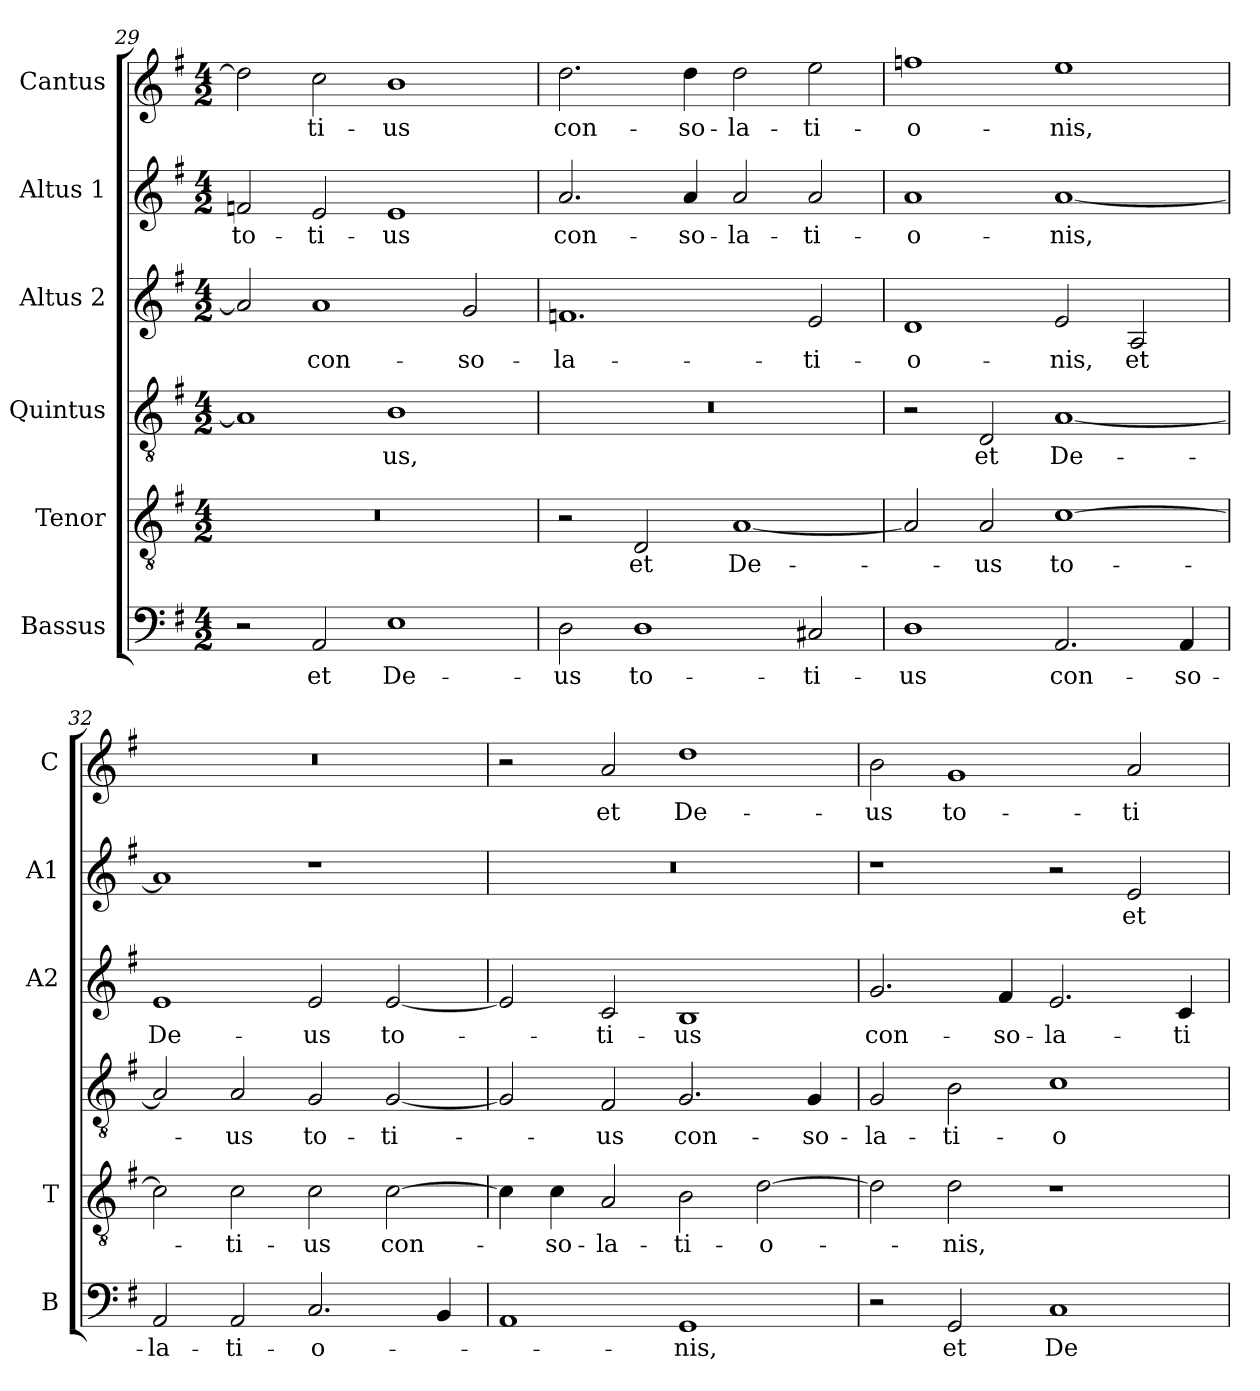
**kern	**text	**kern	**text	**kern	**text	**kern	**text	**kern	**text	**kern	**text
*part6	*part6	*part5	*part5	*part4	*part4	*part3	*part3	*part2	*part2	*part1	*part1
*staff6	*staff6	*staff5	*staff5	*staff4	*staff4	*staff3	*staff3	*staff2	*staff2	*staff1	*staff1
*I"Bassus	*	*I"Tenor	*	*I"Quintus	*	*I"Altus 2	*	*I"Altus 1	*	*I"Cantus	*
*I'B	*	*I'T	*	*	*	*I'A2	*	*I'A1	*	*I'C	*
*clefF4	*	*clefGv2	*	*clefGv2	*	*clefG2	*	*clefG2	*	*clefG2	*
*k[f#]	*	*k[f#]	*	*k[f#]	*	*k[f#]	*	*k[f#]	*	*k[f#]	*
*G:	*	*G:	*	*G:	*	*G:	*	*G:	*	*G:	*
*M4/2	*	*M4/2	*	*M4/2	*	*M4/2	*	*M4/2	*	*M4/2	*
=29	=29	=29	=29	=29	=29	=29	=29	=29	=29	=29	=29
!	!	!	!	!	!	!	!	!	!LO:LY:b	!	!
2r	.	0r	.	1A]	.	2a/]	.	2fn/	to-	2dd\]	.
!	!LO:LY:b	!	!	!	!	!	!LO:LY:b	!	!LO:LY:b	!	!LO:LY:b
2AA/	et	.	.	.	.	1a	con-	2e/	-ti-	2cc\	-ti-
!	!LO:LY:b	!	!	!	!LO:LY:b	!	!	!	!LO:LY:b	!	!LO:LY:b
1E	De-	.	.	1B	-us,	.	.	1e	-us	1b	-us
!	!	!	!	!	!	!	!LO:LY:b	!	!	!	!
.	.	.	.	.	.	2g/	-so-	.	.	.	.
!!LO:PB:g=z
=30	=30	=30	=30	=30	=30	=30	=30	=30	=30	=30	=30
!	!LO:LY:b	!	!	!	!	!	!LO:LY:b	!	!LO:LY:b	!	!LO:LY:b
2D\	-us	2r	.	0r	.	1.fn	-la-	2.a/	con-	2.dd\	con-
!	!LO:LY:b	!	!LO:LY:b	!	!	!	!	!	!	!	!
1D	to-	2D/	et	.	.	.	.	.	.	.	.
!	!	!	!	!	!	!	!	!	!LO:LY:b	!	!LO:LY:b
.	.	.	.	.	.	.	.	4a/	-so-	4dd\	-so-
!	!	!	!LO:LY:b	!	!	!	!	!	!LO:LY:b	!	!LO:LY:b
.	.	[1A	De-	.	.	.	.	2a/	-la-	2dd\	-la-
!	!LO:LY:b	!	!	!	!	!	!LO:LY:b	!	!LO:LY:b	!	!LO:LY:b
2C#X/	-ti-	.	.	.	.	2e/	-ti-	2a/	-ti-	2ee\	-ti-
=31	=31	=31	=31	=31	=31	=31	=31	=31	=31	=31	=31
!	!LO:LY:b	!	!	!	!	!	!LO:LY:b	!	!LO:LY:b	!	!LO:LY:b
1D	-us	2A/]	.	2r	.	1d	-o-	1a	-o-	1ffn	-o-
!	!	!	!LO:LY:b	!	!LO:LY:b	!	!	!	!	!	!
.	.	2A/	-us	2D/	et	.	.	.	.	.	.
!	!LO:LY:b	!	!LO:LY:b	!	!LO:LY:b	!	!LO:LY:b	!	!LO:LY:b	!	!LO:LY:b
2.AA/	con-	[1c	to-	[1A	De-	2e/	-nis,	[1a	-nis,	1ee	-nis,
!	!	!	!	!	!	!	!LO:LY:b	!	!	!	!
.	.	.	.	.	.	2A/	et	.	.	.	.
!	!LO:LY:b	!	!	!	!	!	!	!	!	!	!
4AA/	-so-	.	.	.	.	.	.	.	.	.	.
=32	=32	=32	=32	=32	=32	=32	=32	=32	=32	=32	=32
!	!LO:LY:b	!	!	!	!	!	!LO:LY:b	!	!	!	!
2AA/	-la-	2c\]	.	2A/]	.	1e	De-	1a]	.	0r	.
!	!LO:LY:b	!	!LO:LY:b	!	!LO:LY:b	!	!	!	!	!	!
2AA/	-ti-	2c\	-ti-	2A/	-us	.	.	.	.	.	.
!	!LO:LY:b	!	!LO:LY:b	!	!LO:LY:b	!	!LO:LY:b	!	!	!	!
2.C/	-o-	2c\	-us	2G/	to-	2e/	-us	1r	.	.	.
!	!	!	!LO:LY:b	!	!LO:LY:b	!	!LO:LY:b	!	!	!	!
.	.	[2c\	con-	[2G/	-ti-	[2e/	to-	.	.	.	.
4BB/	.	.	.	.	.	.	.	.	.	.	.
=33	=33	=33	=33	=33	=33	=33	=33	=33	=33	=33	=33
1AA	.	4c\]	.	2G/]	.	2e/]	.	0r	.	2r	.
!	!	!	!LO:LY:b	!	!	!	!	!	!	!	!
.	.	4c\	-so-	.	.	.	.	.	.	.	.
!	!	!	!LO:LY:b	!	!LO:LY:b	!	!LO:LY:b	!	!	!	!LO:LY:b
.	.	2A/	-la-	2F#/	-us	2c/	-ti-	.	.	2a/	et
!	!LO:LY:b	!	!LO:LY:b	!	!LO:LY:b	!	!LO:LY:b	!	!	!	!LO:LY:b
1GG	-nis,	2B\	-ti-	2.G/	con-	1B	-us	.	.	1dd	De-
!	!	!	!LO:LY:b	!	!	!	!	!	!	!	!
.	.	[2d\	-o-	.	.	.	.	.	.	.	.
!	!	!	!	!	!LO:LY:b	!	!	!	!	!	!
.	.	.	.	4G/	-so-	.	.	.	.	.	.
=34	=34	=34	=34	=34	=34	=34	=34	=34	=34	=34	=34
!	!	!	!	!	!LO:LY:b	!	!LO:LY:b	!	!	!	!LO:LY:b
2r	.	2d\]	.	2G/	-la-	2.g/	con-	1r	.	2b\	-us
!	!LO:LY:b	!	!LO:LY:b	!	!LO:LY:b	!	!	!	!	!	!LO:LY:b
2GG/	et	2d\	-nis,	2B\	-ti-	.	.	.	.	1g	to-
!	!	!	!	!	!	!	!LO:LY:b	!	!	!	!
.	.	.	.	.	.	4f#/	-so-	.	.	.	.
!	!LO:LY:b	!	!	!	!LO:LY:b	!	!LO:LY:b	!	!	!	!
1C	De-	1r	.	1c	-o-	2.e/	-la-	2r	.	.	.
!	!	!	!	!	!	!	!	!	!LO:LY:b	!	!LO:LY:b
.	.	.	.	.	.	.	.	2e/	et	2a/	-ti-
!	!	!	!	!	!	!	!LO:LY:b	!	!	!	!
.	.	.	.	.	.	4c/	-ti-	.	.	.	.
=	=	=	=	=	=	=	=	=	=	=	=
*-	*-	*-	*-	*-	*-	*-	*-	*-	*-	*-	*-
